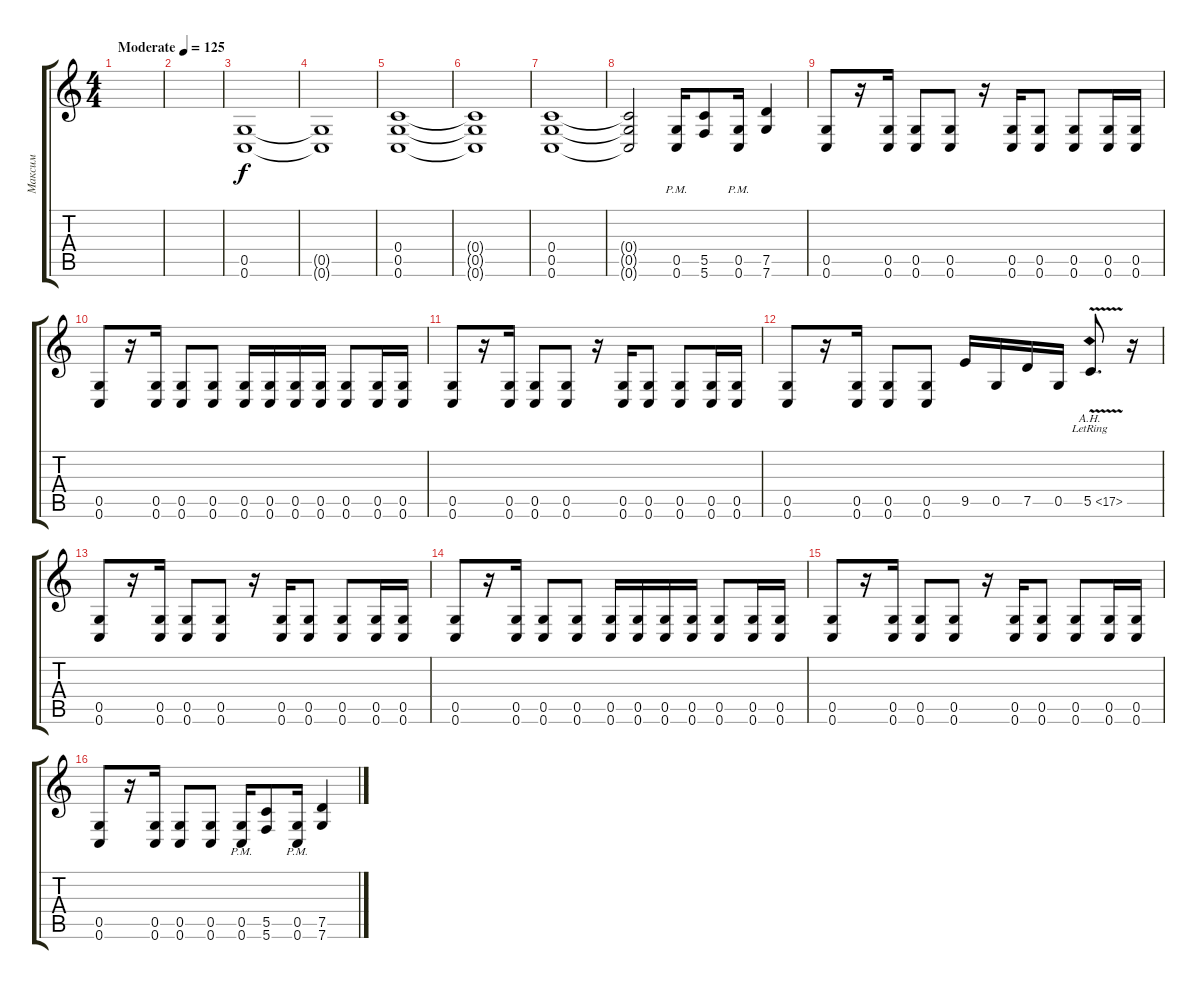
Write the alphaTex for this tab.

\track ("Максим" "Максим") {instrument distortionguitar}
\staff {score tabs}
\tuning (D4 A3 F3 C3 G2 C2) {hide}
\ts (4 4)
\tempo (125 "Moderate")
\clef g2
\ks c
|
|
(0.5 0.6).1 |
(0.5{t} 0.6{t}).1 |
(0.4 0.5 0.6).1 |
(0.4{t} 0.5{t} 0.6{t}).1 |
(0.4 0.5 0.6).1 |
(0.4{t} 0.5{t} 0.6{t}).2 (0.5 0.6{pm}).16 (5.5 5.6).8 (0.5 0.6{pm}).16 (7.5 7.6).4 |
(0.5 0.6).8 r.16 (0.5 0.6).16 (0.5 0.6).8 (0.5 0.6).8 r.16 (0.5 0.6).16 (0.5 0.6).8 (0.5 0.6).8 (0.5 0.6).16 (0.5 0.6).16 |
(0.5 0.6).8 r.16 (0.5 0.6).16 (0.5 0.6).8 (0.5 0.6).8 (0.5 0.6).16 (0.5 0.6).16 (0.5 0.6).16 (0.5 0.6).16 (0.5 0.6).8 (0.5 0.6).16 (0.5 0.6).16 |
(0.5 0.6).8 r.16 (0.5 0.6).16 (0.5 0.6).8 (0.5 0.6).8 r.16 (0.5 0.6).16 (0.5 0.6).8 (0.5 0.6).8 (0.5 0.6).16 (0.5 0.6).16 |
(0.5 0.6).8 r.16 (0.5 0.6).16 (0.5 0.6).8 (0.5 0.6).8 9.5.16 0.5.16 7.5.16 0.5.16 5.5{ah 12 v lr}.8{d} r.16 |
(0.5 0.6).8 r.16 (0.5 0.6).16 (0.5 0.6).8 (0.5 0.6).8 r.16 (0.5 0.6).16 (0.5 0.6).8 (0.5 0.6).8 (0.5 0.6).16 (0.5 0.6).16 |
(0.5 0.6).8 r.16 (0.5 0.6).16 (0.5 0.6).8 (0.5 0.6).8 (0.5 0.6).16 (0.5 0.6).16 (0.5 0.6).16 (0.5 0.6).16 (0.5 0.6).8 (0.5 0.6).16 (0.5 0.6).16 |
(0.5 0.6).8 r.16 (0.5 0.6).16 (0.5 0.6).8 (0.5 0.6).8 r.16 (0.5 0.6).16 (0.5 0.6).8 (0.5 0.6).8 (0.5 0.6).16 (0.5 0.6).16 |
(0.5 0.6).8 r.16 (0.5 0.6).16 (0.5 0.6).8 (0.5 0.6).8 (0.5 0.6{pm}).16 (5.5 5.6).8 (0.5 0.6{pm}).16 (7.5 7.6).4
